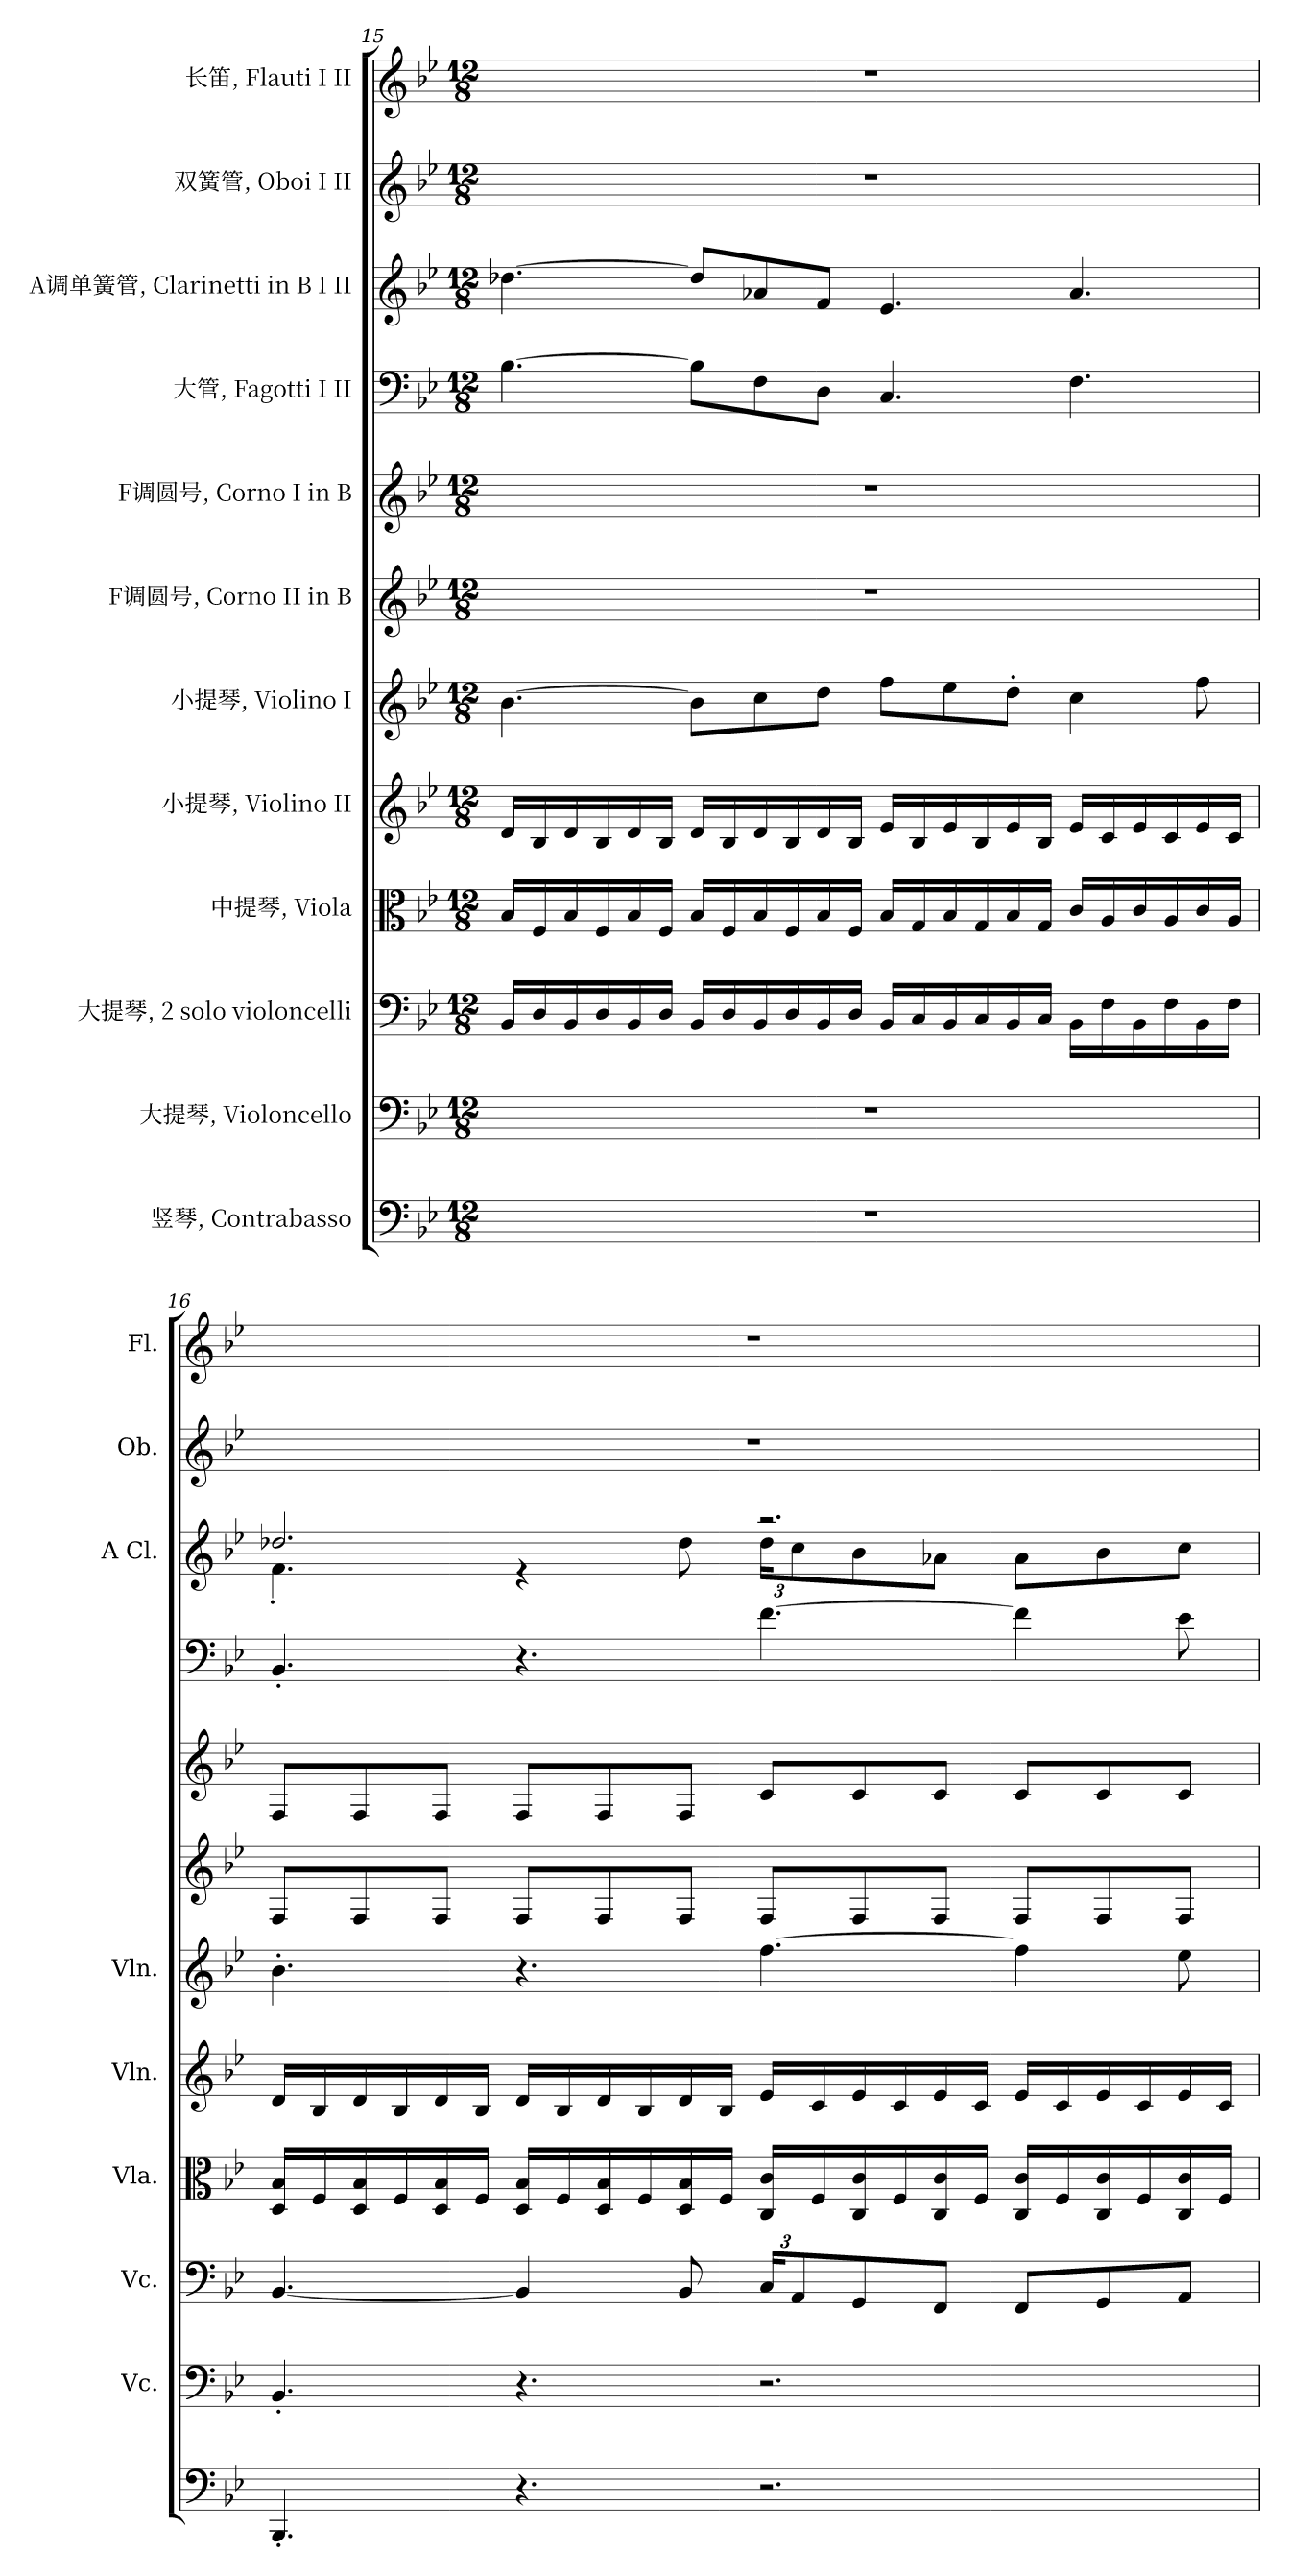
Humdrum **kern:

**kern	**kern	**kern	**kern	**kern	**kern	**kern	**kern	**kern	**kern	**kern	**kern
*part12	*part11	*part10	*part9	*part8	*part7	*part6	*part5	*part4	*part3	*part2	*part1
*staff12	*staff11	*staff10	*staff9	*staff8	*staff7	*staff6	*staff5	*staff4	*staff3	*staff2	*staff1
*I"竖琴, Contrabasso	*I"大提琴, Violoncello	*I"大提琴, 2 solo violoncelli	*I"中提琴, Viola	*I"小提琴, Violino II	*I"小提琴, Violino I	*I"F调圆号, Corno II in B	*I"F调圆号, Corno I in B	*I"大管, Fagotti I II	*I"A调单簧管, Clarinetti in B I II	*I"双簧管, Oboi I II	*I"长笛, Flauti I II
*	*I'Vc.	*I'Vc.	*I'Vla.	*I'Vln.	*I'Vln.	*	*	*	*I'A Cl.	*I'Ob.	*I'Fl.
!!LO:PB:g=z
*clefF4	*clefF4	*clefF4	*clefC3	*clefG2	*clefG2	*clefG2	*clefG2	*clefF4	*clefG2	*clefG2	*clefG2
*	*	*	*	*	*	*ITrd4c7	*ITrd4c7	*	*ITrd2c3	*	*
*k[b-e-]	*k[b-e-]	*k[b-e-]	*k[b-e-]	*k[b-e-]	*k[b-e-]	*k[b-e-a-]	*k[b-e-a-]	*k[b-e-]	*k[f#]	*k[b-e-]	*k[b-e-]
*M12/8	*M12/8	*M12/8	*M12/8	*M12/8	*M12/8	*M12/8	*M12/8	*M12/8	*M12/8	*M12/8	*M12/8
*MM58	*MM58	*MM58	*MM58	*MM58	*MM58	*MM58	*MM58	*MM58	*MM58	*MM58	*MM58
=15	=15	=15	=15	=15	=15	=15	=15	=15	=15	=15	=15
1.r	1.r	16BB-/LL	16B-/LL	16d/LL	[4.b-\	1.r	1.r	[4.B-\	[4.b-X\	1.r	1.r
.	.	16D/	16F/	16B-/	.	.	.	.	.	.	.
.	.	16BB-/	16B-/	16d/	.	.	.	.	.	.	.
.	.	16D/	16F/	16B-/	.	.	.	.	.	.	.
.	.	16BB-/	16B-/	16d/	.	.	.	.	.	.	.
.	.	16D/JJ	16F/JJ	16B-/JJ	.	.	.	.	.	.	.
.	.	16BB-/LL	16B-/LL	16d/LL	8b-\L]	.	.	8B-\L]	8b-/L]	.	.
.	.	16D/	16F/	16B-/	.	.	.	.	.	.	.
.	.	16BB-/	16B-/	16d/	8cc\	.	.	8F\	8fn/	.	.
.	.	16D/	16F/	16B-/	.	.	.	.	.	.	.
.	.	16BB-/	16B-/	16d/	8dd\J	.	.	8D\J	8d/J	.	.
.	.	16D/JJ	16F/JJ	16B-/JJ	.	.	.	.	.	.	.
.	.	16BB-/LL	16B-/LL	16e-/LL	8ff\L	.	.	4.C/	4.c/	.	.
.	.	16C/	16G/	16B-/	.	.	.	.	.	.	.
.	.	16BB-/	16B-/	16e-/	8ee-\	.	.	.	.	.	.
.	.	16C/	16G/	16B-/	.	.	.	.	.	.	.
.	.	16BB-/	16B-/	16e-/	8dd'\J	.	.	.	.	.	.
.	.	16C/JJ	16G/JJ	16B-/JJ	.	.	.	.	.	.	.
.	.	16BB-\LL	16c/LL	16e-/LL	4cc\	.	.	4.F\	4.f/	.	.
.	.	16F\	16A/	16c/	.	.	.	.	.	.	.
.	.	16BB-\	16c/	16e-/	.	.	.	.	.	.	.
.	.	16F\	16A/	16c/	.	.	.	.	.	.	.
.	.	16BB-\	16c/	16e-/	8ff\	.	.	.	.	.	.
.	.	16F\JJ	16A/JJ	16c/JJ	.	.	.	.	.	.	.
!!LO:PB:g=z
=16	=16	=16	=16	=16	=16	=16	=16	=16	=16	=16	=16
*	*	*	*	*	*	*	*	*	*	*	*MM58
*	*	*	*	*	*	*	*	*	*^	*	*
4.BBB-'/	4.BB-'/	[4.BB-/	16D/ 16B-/LL	16d/LL	4.b-'\	8BB-/L	8BB-/L	4.BB-'/	2.b-X/	4.d'\	1.r	1.r
.	.	.	16F/	16B-/	.	.	.	.	.	.	.	.
.	.	.	16D/ 16B-/	16d/	.	8BB-/	8BB-/	.	.	.	.	.
.	.	.	16F/	16B-/	.	.	.	.	.	.	.	.
.	.	.	16D/ 16B-/	16d/	.	8BB-/J	8BB-/J	.	.	.	.	.
.	.	.	16F/JJ	16B-/JJ	.	.	.	.	.	.	.	.
4.r	4.r	4BB-/]	16D/ 16B-/LL	16d/LL	4.r	8BB-/L	8BB-/L	4.r	.	4r	.	.
.	.	.	16F/	16B-/	.	.	.	.	.	.	.	.
.	.	.	16D/ 16B-/	16d/	.	8BB-/	8BB-/	.	.	.	.	.
.	.	.	16F/	16B-/	.	.	.	.	.	.	.	.
.	.	8BB-/	16D/ 16B-/	16d/	.	8BB-/J	8BB-/J	.	.	8b-\	.	.
.	.	.	16F/JJ	16B-/JJ	.	.	.	.	.	.	.	.
*	*	*Xbrackettup	*	*	*	*	*	*	*	*Xbrackettup	*	*
2.r	2.r	24C/KL	16C/ 16c/LL	16e-/LL	[4.ff\	8BB-/L	8F/L	[4.f\	2.r	24b-\KL	.	.
.	.	12AA/	.	.	.	.	.	.	.	12a\	.	.
.	.	.	16F/	16c/	.	.	.	.	.	.	.	.
.	.	8GG/	16C/ 16c/	16e-/	.	8BB-/	8F/	.	.	8g\	.	.
.	.	.	16F/	16c/	.	.	.	.	.	.	.	.
.	.	8FF/J	16C/ 16c/	16e-/	.	8BB-/J	8F/J	.	.	8fn\J	.	.
.	.	.	16F/JJ	16c/JJ	.	.	.	.	.	.	.	.
.	.	8FF/L	16C/ 16c/LL	16e-/LL	4ff\]	8BB-/L	8F/L	4f\]	.	8f\L	.	.
.	.	.	16F/	16c/	.	.	.	.	.	.	.	.
.	.	8GG/	16C/ 16c/	16e-/	.	8BB-/	8F/	.	.	8g\	.	.
.	.	.	16F/	16c/	.	.	.	.	.	.	.	.
.	.	8AA/J	16C/ 16c/	16e-/	8ee-\	8BB-/J	8F/J	8e-\	.	8a\J	.	.
.	.	.	16F/JJ	16c/JJ	.	.	.	.	.	.	.	.
*	*	*	*	*	*	*	*	*	*v	*v	*	*
=	=	=	=	=	=	=	=	=	=	=	=
*-	*-	*-	*-	*-	*-	*-	*-	*-	*-	*-	*-
